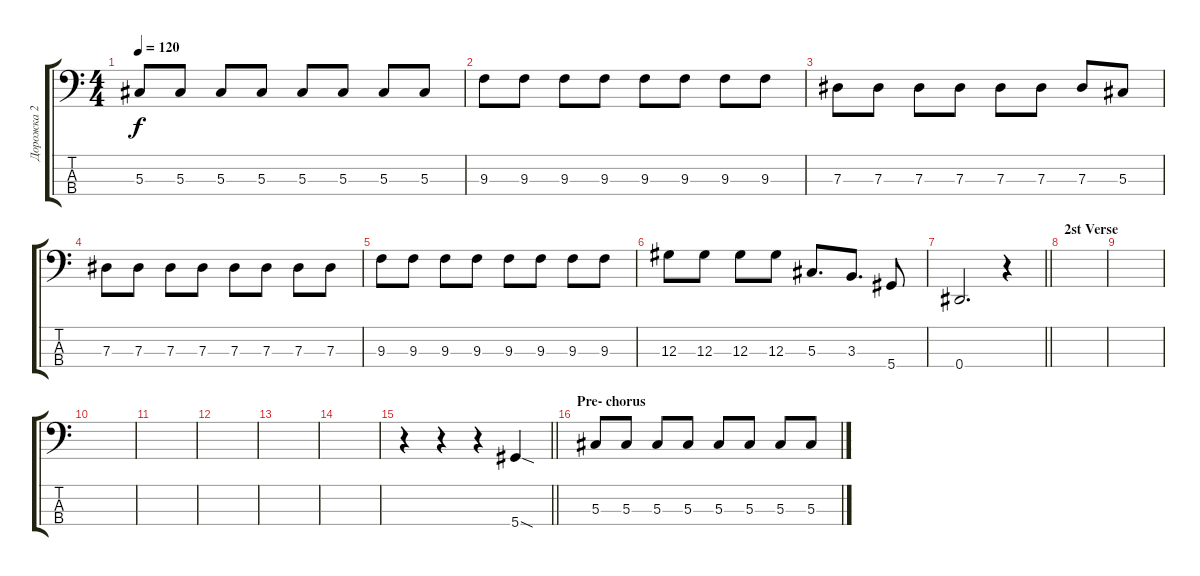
\track ("Дорожка 2" "Дорожка 2") {instrument electricbasspick}
\staff {score tabs}
\tuning (Gb2 Db2 Ab1 Eb1) {hide}
\ts (4 4)
\tempo 120
\clef f4
\ks c
5.3.8{dy f} 5.3.8 5.3.8 5.3.8 5.3.8 5.3.8 5.3.8 5.3.8 |
9.3.8 9.3.8 9.3.8 9.3.8 9.3.8 9.3.8 9.3.8 9.3.8 |
7.3.8 7.3.8 7.3.8 7.3.8 7.3.8 7.3.8 7.3.8 5.3.8 |
7.3.8 7.3.8 7.3.8 7.3.8 7.3.8 7.3.8 7.3.8 7.3.8 |
9.3.8 9.3.8 9.3.8 9.3.8 9.3.8 9.3.8 9.3.8 9.3.8 |
12.3.8 12.3.8 12.3.8 12.3.8 5.3.8{d} 3.3.8{d} 5.4.8 |
\barLineRight lightlight
0.4.2{d} r.4 |
\section ("" "2st Verse")
|
|
|
|
|
|
|
\barLineRight lightlight
r.4 r.4 r.4 5.4{sod}.4 |
\section ("" "Pre- chorus")
5.3.8 5.3.8 5.3.8 5.3.8 5.3.8 5.3.8 5.3.8 5.3.8
